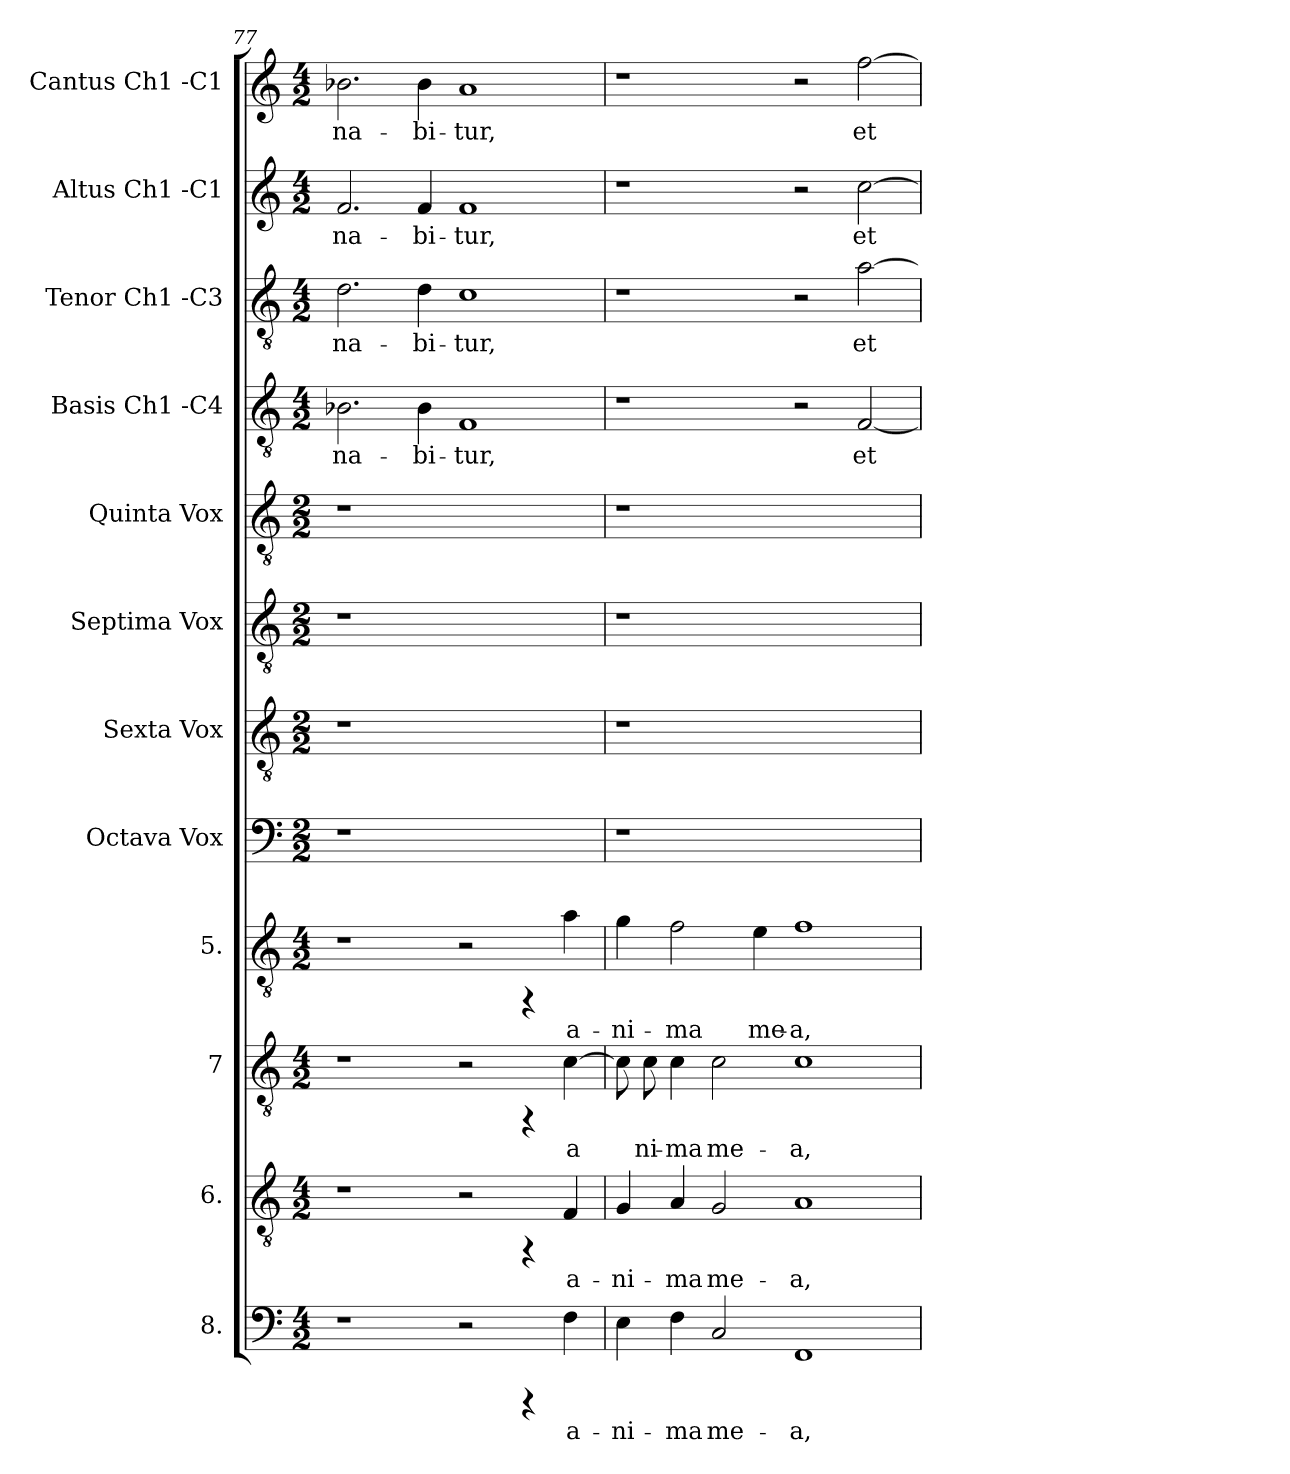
**kern	**text	**kern	**text	**kern	**text	**kern	**text	**kern	**kern	**kern	**kern	**kern	**text	**kern	**text	**kern	**text	**kern	**text
*part12	*part12	*part11	*part11	*part10	*part10	*part9	*part9	*part8	*part7	*part6	*part5	*part4	*part4	*part3	*part3	*part2	*part2	*part1	*part1
*staff12	*staff12	*staff11	*staff11	*staff10	*staff10	*staff9	*staff9	*staff8	*staff7	*staff6	*staff5	*staff4	*staff4	*staff3	*staff3	*staff2	*staff2	*staff1	*staff1
*I"8.	*	*I"6.	*	*I"7	*	*I"5.	*	*I"Octava  Vox	*I"Sexta  Vox	*I"Septima  Vox	*I"Quinta  Vox	*I"Basis  Ch1 -C4	*	*I"Tenor  Ch1 -C3	*	*I"Altus  Ch1 -C1	*	*I"Cantus  Ch1 -C1	*
*	*	*	*	*	*	*	*	*	*	*	*	*	*	*I'T	*	*I'A	*	*I'C	*
*clefF4	*	*clefGv2	*	*clefGv2	*	*clefGv2	*	*clefF4	*clefGv2	*clefGv2	*clefGv2	*clefGv2	*	*clefGv2	*	*clefG2	*	*clefG2	*
*k[]	*	*k[]	*	*k[]	*	*k[]	*	*k[]	*k[]	*k[]	*k[]	*k[]	*	*k[]	*	*k[]	*	*k[]	*
*C:	*	*C:	*	*C:	*	*C:	*	*C:	*C:	*C:	*C:	*C:	*	*C:	*	*C:	*	*C:	*
*M4/2	*	*M4/2	*	*M4/2	*	*M4/2	*	*M2/2	*M2/2	*M2/2	*M2/2	*M4/2	*	*M4/2	*	*M4/2	*	*M4/2	*
=77	=77	=77	=77	=77	=77	=77	=77	=77	=77	=77	=77	=77	=77	=77	=77	=77	=77	=77	=77
!	!	!	!	!	!	!	!	!	!	!	!	!	!LO:LY:b:cj	!	!LO:LY:b:cj	!	!LO:LY:b:cj	!	!LO:LY:b:cj
1r	.	1r	.	1r	.	1r	.	1r	1r	1r	1r	2.B-X\	-na-	2.d\	-na-	2.f/	-na-	2.b-X\	-na-
!	!	!	!	!	!	!	!	!	!	!	!	!	!LO:LY:b:cj	!	!LO:LY:b:cj	!	!LO:LY:b:cj	!	!LO:LY:b:cj
.	.	.	.	.	.	.	.	.	.	.	.	4B-\	-bi-	4d\	-bi-	4f/	-bi-	4b-\	-bi-
!	!	!	!	!	!	!	!	!	!	!	!	!	!LO:LY:b:cj	!	!LO:LY:b:cj	!	!LO:LY:b:cj	!	!LO:LY:b:cj
2r	.	2r	.	2r	.	2r	.	1ryy	1ryy	1ryy	1ryy	1F	-tur,	1c	-tur,	1f	-tur,	1a	-tur,
4rCCC	.	4rFF	.	4rFF	.	4rFF	.	.	.	.	.	.	.	.	.	.	.	.	.
!	!LO:LY:b:cj	!	!LO:LY:b:cj	!	!LO:LY:b:cj	!	!LO:LY:b:cj	!	!	!	!	!	!	!	!	!	!	!	!
4F\	a-	4F/	a-	[>4c\	a-	4a\	a-	.	.	.	.	.	.	.	.	.	.	.	.
=78	=78	=78	=78	=78	=78	=78	=78	=78	=78	=78	=78	=78	=78	=78	=78	=78	=78	=78	=78
!	!LO:LY:b:cj	!	!LO:LY:b:cj	!	!LO:LY:b:cj	!	!LO:LY:b:cj	!	!	!	!	!	!	!	!	!	!	!	!
4E\	-ni-	4G/	-ni-	8c\]	--	4g\	-ni-	1r	1r	1r	1r	1r	.	1r	.	1r	.	1r	.
!	!	!	!	!	!LO:LY:b:cj	!	!	!	!	!	!	!	!	!	!	!	!	!	!
.	.	.	.	8c\	-ni-	.	.	.	.	.	.	.	.	.	.	.	.	.	.
!	!LO:LY:b:cj	!	!LO:LY:b:cj	!	!LO:LY:b:cj	!	!LO:LY:b:cj	!	!	!	!	!	!	!	!	!	!	!	!
4F\	-ma	4A/	-ma	4c\	-ma	2f\	-ma	.	.	.	.	.	.	.	.	.	.	.	.
!	!LO:LY:b:cj	!	!LO:LY:b:cj	!	!LO:LY:b:cj	!	!	!	!	!	!	!	!	!	!	!	!	!	!
2C/	me-	2G/	me-	2c\	me-	.	.	.	.	.	.	.	.	.	.	.	.	.	.
!	!	!	!	!	!	!	!LO:LY:b:cj	!	!	!	!	!	!	!	!	!	!	!	!
.	.	.	.	.	.	4e\	me-	.	.	.	.	.	.	.	.	.	.	.	.
!	!LO:LY:b:cj	!	!LO:LY:b:cj	!	!LO:LY:b:cj	!	!LO:LY:b:cj	!	!	!	!	!	!	!	!	!	!	!	!
1FF	-a,	1A	-a,	1c	-a,	1f	-a,	1ryy	1ryy	1ryy	1ryy	2r	.	2r	.	2r	.	2r	.
!	!	!	!	!	!	!	!	!	!	!	!	!	!LO:LY:b:cj	!	!LO:LY:b:cj	!	!LO:LY:b:cj	!	!LO:LY:b:cj
.	.	.	.	.	.	.	.	.	.	.	.	[<2F/	et	[>2a\	et	[>2cc\	et	[>2ff\	et
=	=	=	=	=	=	=	=	=	=	=	=	=	=	=	=	=	=	=	=
*-	*-	*-	*-	*-	*-	*-	*-	*-	*-	*-	*-	*-	*-	*-	*-	*-	*-	*-	*-
